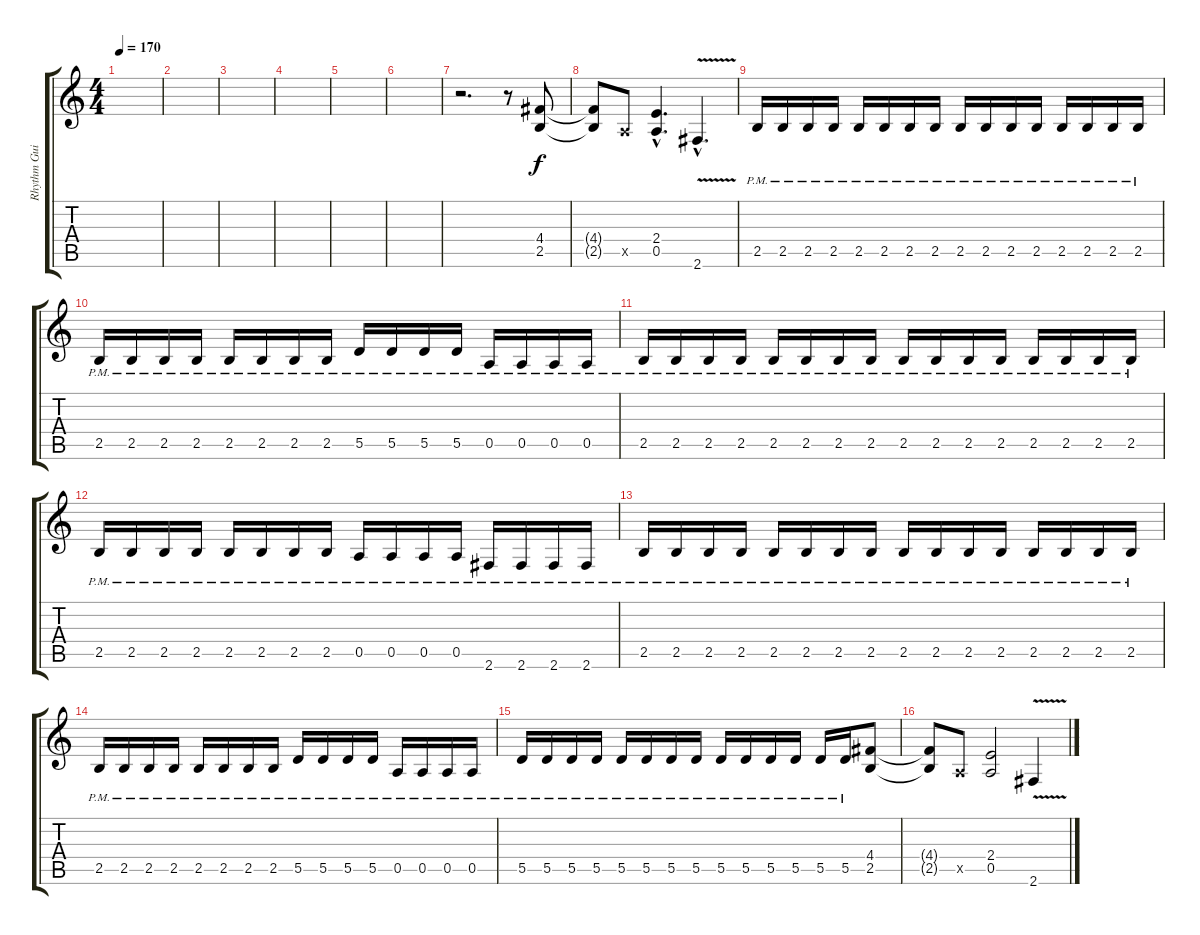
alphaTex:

\track ("Rhythm Guitar" "Rhythm Gui") {instrument distortionguitar}
\staff {score tabs}
\tuning (E4 B3 G3 D3 A2 E2) {hide}
\ts (4 4)
\tempo 170
\clef g2
\ks c
|
|
|
|
|
|
r.2{d} r.8 (4.4 2.5).8 |
(4.4{t} 2.5{t}).8 0.5{x}.8 (2.4 0.5{hac}).4{d} 2.6{v hac}.4{d} |
2.5{pm}.16 2.5{pm}.16 2.5{pm}.16 2.5{pm}.16 2.5{pm}.16 2.5{pm}.16 2.5{pm}.16 2.5{pm}.16 2.5{pm}.16 2.5{pm}.16 2.5{pm}.16 2.5{pm}.16 2.5{pm}.16 2.5{pm}.16 2.5{pm}.16 2.5{pm}.16 |
2.5{pm}.16 2.5{pm}.16 2.5{pm}.16 2.5{pm}.16 2.5{pm}.16 2.5{pm}.16 2.5{pm}.16 2.5{pm}.16 5.5{pm}.16 5.5{pm}.16 5.5{pm}.16 5.5{pm}.16 0.5{pm}.16 0.5{pm}.16 0.5{pm}.16 0.5{pm}.16 |
2.5{pm}.16 2.5{pm}.16 2.5{pm}.16 2.5{pm}.16 2.5{pm}.16 2.5{pm}.16 2.5{pm}.16 2.5{pm}.16 2.5{pm}.16 2.5{pm}.16 2.5{pm}.16 2.5{pm}.16 2.5{pm}.16 2.5{pm}.16 2.5{pm}.16 2.5{pm}.16 |
2.5{pm}.16 2.5{pm}.16 2.5{pm}.16 2.5{pm}.16 2.5{pm}.16 2.5{pm}.16 2.5{pm}.16 2.5{pm}.16 0.5{pm}.16 0.5{pm}.16 0.5{pm}.16 0.5{pm}.16 2.6{pm}.16 2.6{pm}.16 2.6{pm}.16 2.6{pm}.16 |
2.5{pm}.16 2.5{pm}.16 2.5{pm}.16 2.5{pm}.16 2.5{pm}.16 2.5{pm}.16 2.5{pm}.16 2.5{pm}.16 2.5{pm}.16 2.5{pm}.16 2.5{pm}.16 2.5{pm}.16 2.5{pm}.16 2.5{pm}.16 2.5{pm}.16 2.5{pm}.16 |
2.5{pm}.16 2.5{pm}.16 2.5{pm}.16 2.5{pm}.16 2.5{pm}.16 2.5{pm}.16 2.5{pm}.16 2.5{pm}.16 5.5{pm}.16 5.5{pm}.16 5.5{pm}.16 5.5{pm}.16 0.5{pm}.16 0.5{pm}.16 0.5{pm}.16 0.5{pm}.16 |
5.5{pm}.16 5.5{pm}.16 5.5{pm}.16 5.5{pm}.16 5.5{pm}.16 5.5{pm}.16 5.5{pm}.16 5.5{pm}.16 5.5{pm}.16 5.5{pm}.16 5.5{pm}.16 5.5{pm}.16 5.5{pm}.16 5.5{pm}.16 (4.4 2.5).8 |
(4.4{t} 2.5{t}).8 0.5{x}.8 (2.4 0.5).2 2.6{v}.4
